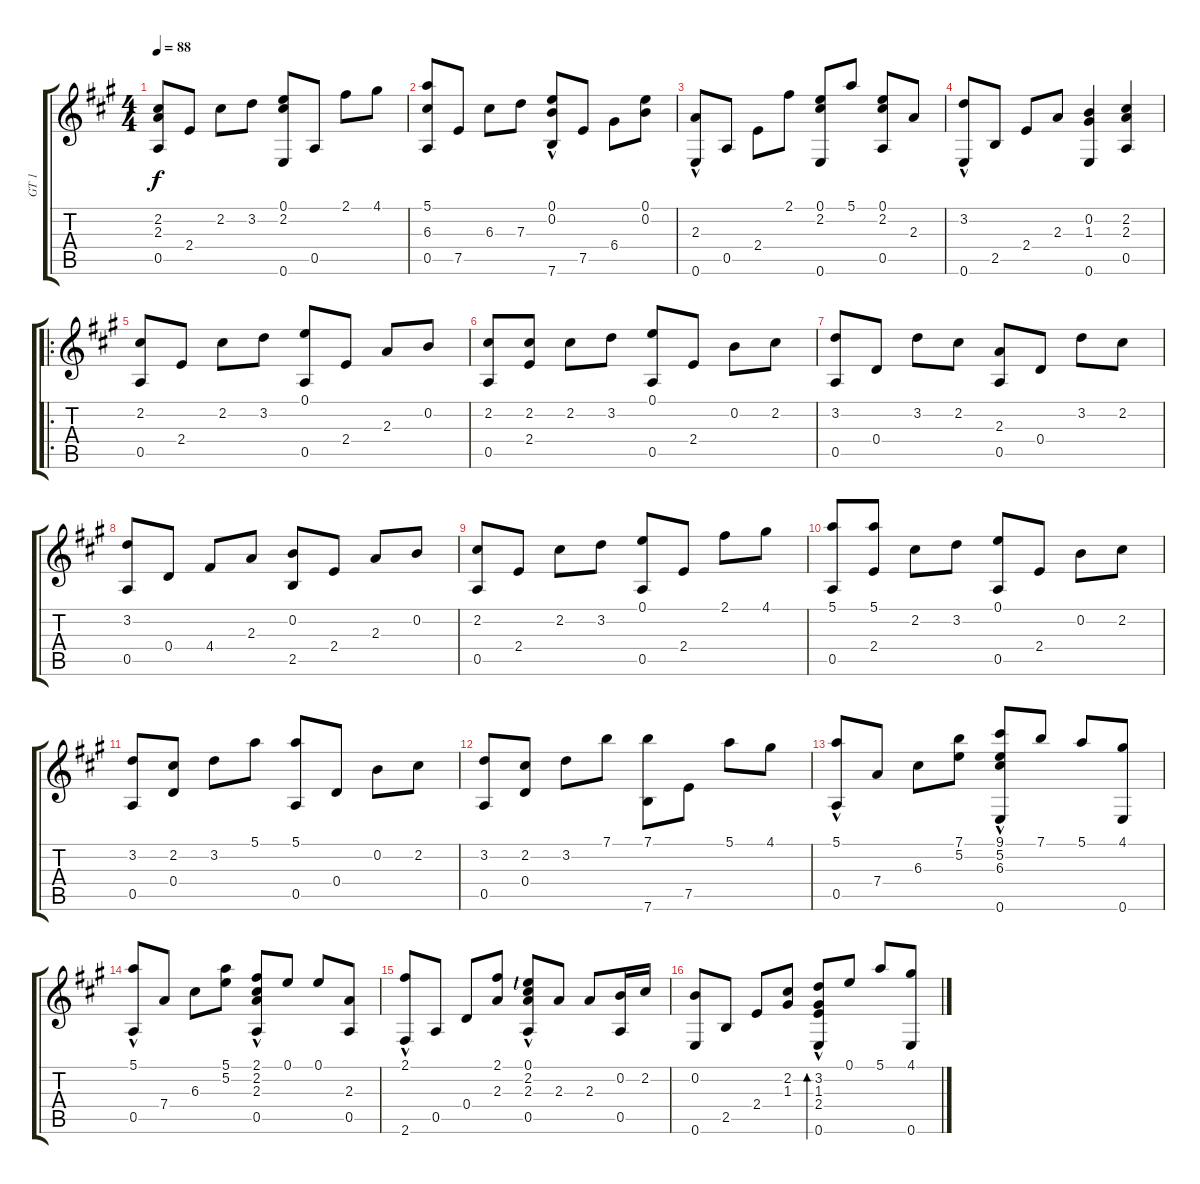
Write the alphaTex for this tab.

\track ("GT 1" "GT 1") {instrument acousticguitarnylon}
\staff {score tabs}
\tuning (E4 B3 G3 D3 A2 E2) {hide}
\ts (4 4)
\tempo 88
\clef g2
\ks a
(2.2 2.3 0.5).8{dy f instrument acousticguitarnylon} 2.4.8 2.2.8 3.2.8 (0.1 2.2 0.6).8 0.5.8 2.1.8 4.1.8 |
(5.1 6.3 0.5).8 7.5.8 6.3.8 7.3.8 (0.1{hac} 0.2{hac} 7.6).8 7.5.8 6.4.8 (0.1 0.2).8 |
(2.3{hac} 0.6).8 0.5.8 2.4.8 2.1.8 (0.1 2.2 0.6).8 5.1.8 (0.1 2.2 0.5).8 2.3.8 |
(3.2{hac} 0.6).8 2.5.8 2.4.8 2.3.8 (0.2 1.3 0.6).4 (2.2 2.3 0.5).4 |
\ro
(2.2 0.5).8 2.4.8 2.2.8 3.2.8 (0.1 0.5).8 2.4.8 2.3.8 0.2.8 |
(2.2 0.5).8 (2.2 2.4).8 2.2.8 3.2.8 (0.1 0.5).8 2.4.8 0.2.8 2.2.8 |
(3.2 0.5).8 0.4.8 3.2.8 2.2.8 (2.3 0.5).8 0.4.8 3.2.8 2.2.8 |
(3.2 0.5).8 0.4.8 4.4.8 2.3.8 (0.2 2.5).8 2.4.8 2.3.8 0.2.8 |
(2.2 0.5).8 2.4.8 2.2.8 3.2.8 (0.1 0.5).8 2.4.8 2.1.8 4.1.8 |
(5.1 0.5).8 (5.1 2.4).8 2.2.8 3.2.8 (0.1 0.5).8 2.4.8 0.2.8 2.2.8 |
(3.2 0.5).8 (2.2 0.4).8 3.2.8 5.1.8 (5.1 0.5).8 0.4.8 0.2.8 2.2.8 |
(3.2 0.5).8 (2.2 0.4).8 3.2.8 7.1.8 (7.1 7.6).8 7.5.8 5.1.8 4.1.8 |
(5.1{hac} 0.5).8 7.4.8 6.3.8 (7.1 5.2).8 (9.1 5.2 6.3 0.6{hac}).8 7.1.8 5.1.8 (4.1 0.6).8 |
(5.1{hac} 0.5).8 7.4.8 6.3.8 (5.1 5.2).8 (2.1 2.2 2.3 0.5{hac}).8 0.1.8 0.1.8 (2.3 0.5).8 |
(2.1{hac} 2.6).8 0.5.8 0.4.8 (2.1 2.3).8 (0.1{lf 1} 2.2 2.3 0.5{hac}).8 2.3.8 2.3.8 (0.2 0.5).16 2.2.16 |
(0.2 0.6).8 2.5.8 2.4.8 (2.2 1.3).8 (3.2 1.3 2.4 0.6{hac}).8{bd 240} 0.1.8 5.1.8 (4.1 0.6).8
